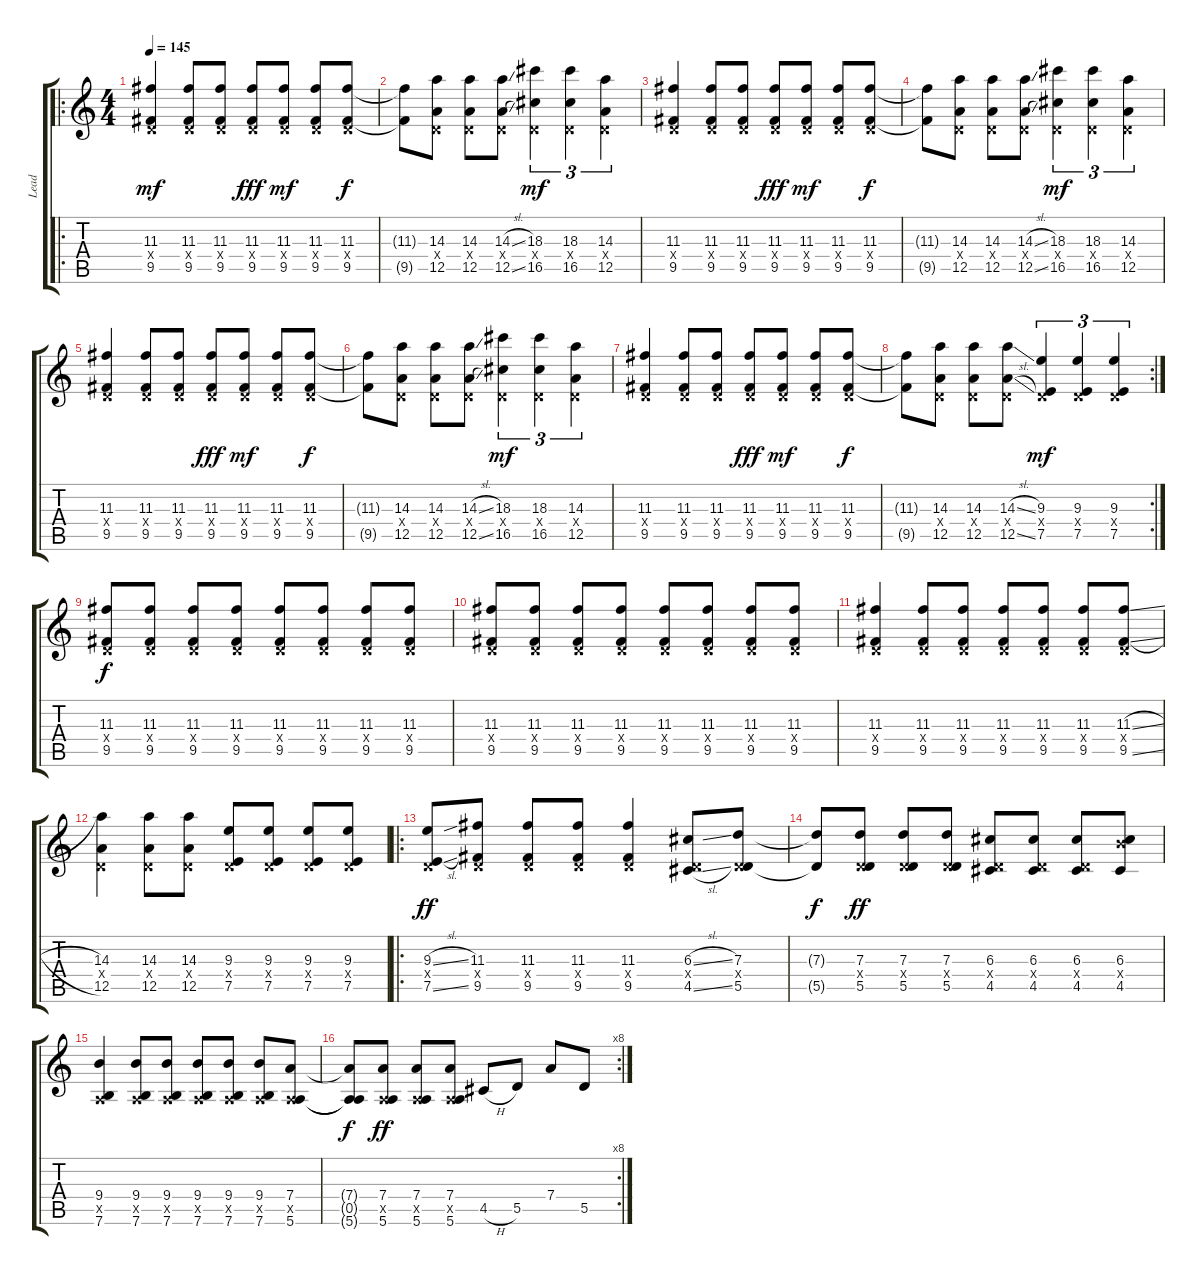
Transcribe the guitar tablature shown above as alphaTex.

\track ("Lead" "Lead") {instrument distortionguitar}
\staff {score tabs}
\tuning (E4 B3 G3 D3 A2 E2) {hide}
\ro
\ts (4 4)
\tempo 145
\clef g2
\ks c
(11.3 0.4{x} 9.5).4{dy mf volume 15 instrument distortionguitar} (11.3 0.4{x} 9.5).8 (11.3 0.4{x} 9.5).8 (11.3 0.4{x} 9.5).8{dy fff} (11.3 0.4{x} 9.5).8{dy mf} (11.3 0.4{x} 9.5).8 (11.3 0.4{x} 9.5).8{dy f} |
(11.3{t} 9.5{t}).8 (14.3 0.4{x} 12.5).8 (14.3 0.4{x} 12.5).8 (14.3{sl} 0.4{x} 12.5{sl}).8 (18.3 0.4{x} 16.5).4{tu (3 2) dy mf} (18.3 0.4{x} 16.5).4{tu (3 2)} (14.3 0.4{x} 12.5).4{tu (3 2)} |
(11.3 0.4{x} 9.5).4 (11.3 0.4{x} 9.5).8 (11.3 0.4{x} 9.5).8 (11.3 0.4{x} 9.5).8{dy fff} (11.3 0.4{x} 9.5).8{dy mf} (11.3 0.4{x} 9.5).8 (11.3 0.4{x} 9.5).8{dy f} |
(11.3{t} 9.5{t}).8 (14.3 0.4{x} 12.5).8 (14.3 0.4{x} 12.5).8 (14.3{sl} 0.4{x} 12.5{sl}).8 (18.3 0.4{x} 16.5).4{tu (3 2) dy mf} (18.3 0.4{x} 16.5).4{tu (3 2)} (14.3 0.4{x} 12.5).4{tu (3 2)} |
(11.3 0.4{x} 9.5).4 (11.3 0.4{x} 9.5).8 (11.3 0.4{x} 9.5).8 (11.3 0.4{x} 9.5).8{dy fff} (11.3 0.4{x} 9.5).8{dy mf} (11.3 0.4{x} 9.5).8 (11.3 0.4{x} 9.5).8{dy f} |
(11.3{t} 9.5{t}).8 (14.3 0.4{x} 12.5).8 (14.3 0.4{x} 12.5).8 (14.3{sl} 0.4{x} 12.5{sl}).8 (18.3 0.4{x} 16.5).4{tu (3 2) dy mf} (18.3 0.4{x} 16.5).4{tu (3 2)} (14.3 0.4{x} 12.5).4{tu (3 2)} |
(11.3 0.4{x} 9.5).4 (11.3 0.4{x} 9.5).8 (11.3 0.4{x} 9.5).8 (11.3 0.4{x} 9.5).8{dy fff} (11.3 0.4{x} 9.5).8{dy mf} (11.3 0.4{x} 9.5).8 (11.3 0.4{x} 9.5).8{dy f} |
\rc 2
(11.3{t} 9.5{t}).8 (14.3 0.4{x} 12.5).8 (14.3 0.4{x} 12.5).8 (14.3{sl} 0.4{x} 12.5{sl}).8 (9.3 0.4{x} 7.5).4{tu (3 2) dy mf} (9.3 0.4{x} 7.5).4{tu (3 2)} (9.3 0.4{x} 7.5).4{tu (3 2)} |
(11.3 0.4{x} 9.5).8{dy f} (11.3 0.4{x} 9.5).8 (11.3 0.4{x} 9.5).8 (11.3 0.4{x} 9.5).8 (11.3 0.4{x} 9.5).8 (11.3 0.4{x} 9.5).8 (11.3 0.4{x} 9.5).8 (11.3 0.4{x} 9.5).8 |
(11.3 0.4{x} 9.5).8 (11.3 0.4{x} 9.5).8 (11.3 0.4{x} 9.5).8 (11.3 0.4{x} 9.5).8 (11.3 0.4{x} 9.5).8 (11.3 0.4{x} 9.5).8 (11.3 0.4{x} 9.5).8 (11.3 0.4{x} 9.5).8 |
(11.3 0.4{x} 9.5).4 (11.3 0.4{x} 9.5).8 (11.3 0.4{x} 9.5).8 (11.3 0.4{x} 9.5).8 (11.3 0.4{x} 9.5).8 (11.3 0.4{x} 9.5).8 (11.3{sl} 0.4{x} 9.5{sl}).8 |
(14.3 0.4{x} 12.5).4 (14.3 0.4{x} 12.5).8 (14.3 0.4{x} 12.5).8 (9.3 0.4{x} 7.5).8 (9.3 0.4{x} 7.5).8 (9.3 0.4{x} 7.5).8 (9.3 0.4{x} 7.5).8 |
\ro
(9.3{sl} 0.4{x} 7.5{sl}).8{dy ff} (11.3 0.4{x} 9.5).8 (11.3 0.4{x} 9.5).8 (11.3 0.4{x} 9.5).8 (11.3 0.4{x} 9.5).4 (6.3{sl} 0.4{x} 4.5{sl}).8 (7.3 0.4{x} 5.5).8 |
(7.3{t} 5.5{t}).8{dy f} (7.3 0.4{x} 5.5).8{dy ff} (7.3 0.4{x} 5.5).8 (7.3 0.4{x} 5.5).8 (6.3 0.4{x} 4.5).8 (6.3 0.4{x} 4.5).8 (6.3 0.4{x} 4.5).8 (6.3 9.4{x} 4.5).8 |
(9.4 0.5{x} 7.6).4 (9.4 0.5{x} 7.6).8 (9.4 0.5{x} 7.6).8 (9.4 0.5{x} 7.6).8 (9.4 0.5{x} 7.6).8 (9.4 0.5{x} 7.6).8 (7.4 0.5{x} 5.6).8 |
\rc 8
(7.4{t} 0.5{t} 5.6{t}).8{dy f} (7.4 0.5{x} 5.6).8{dy ff} (7.4 0.5{x} 5.6).8 (7.4 0.5{x} 5.6).8 4.5{h}.8 5.5.8 7.4.8 5.5.8
